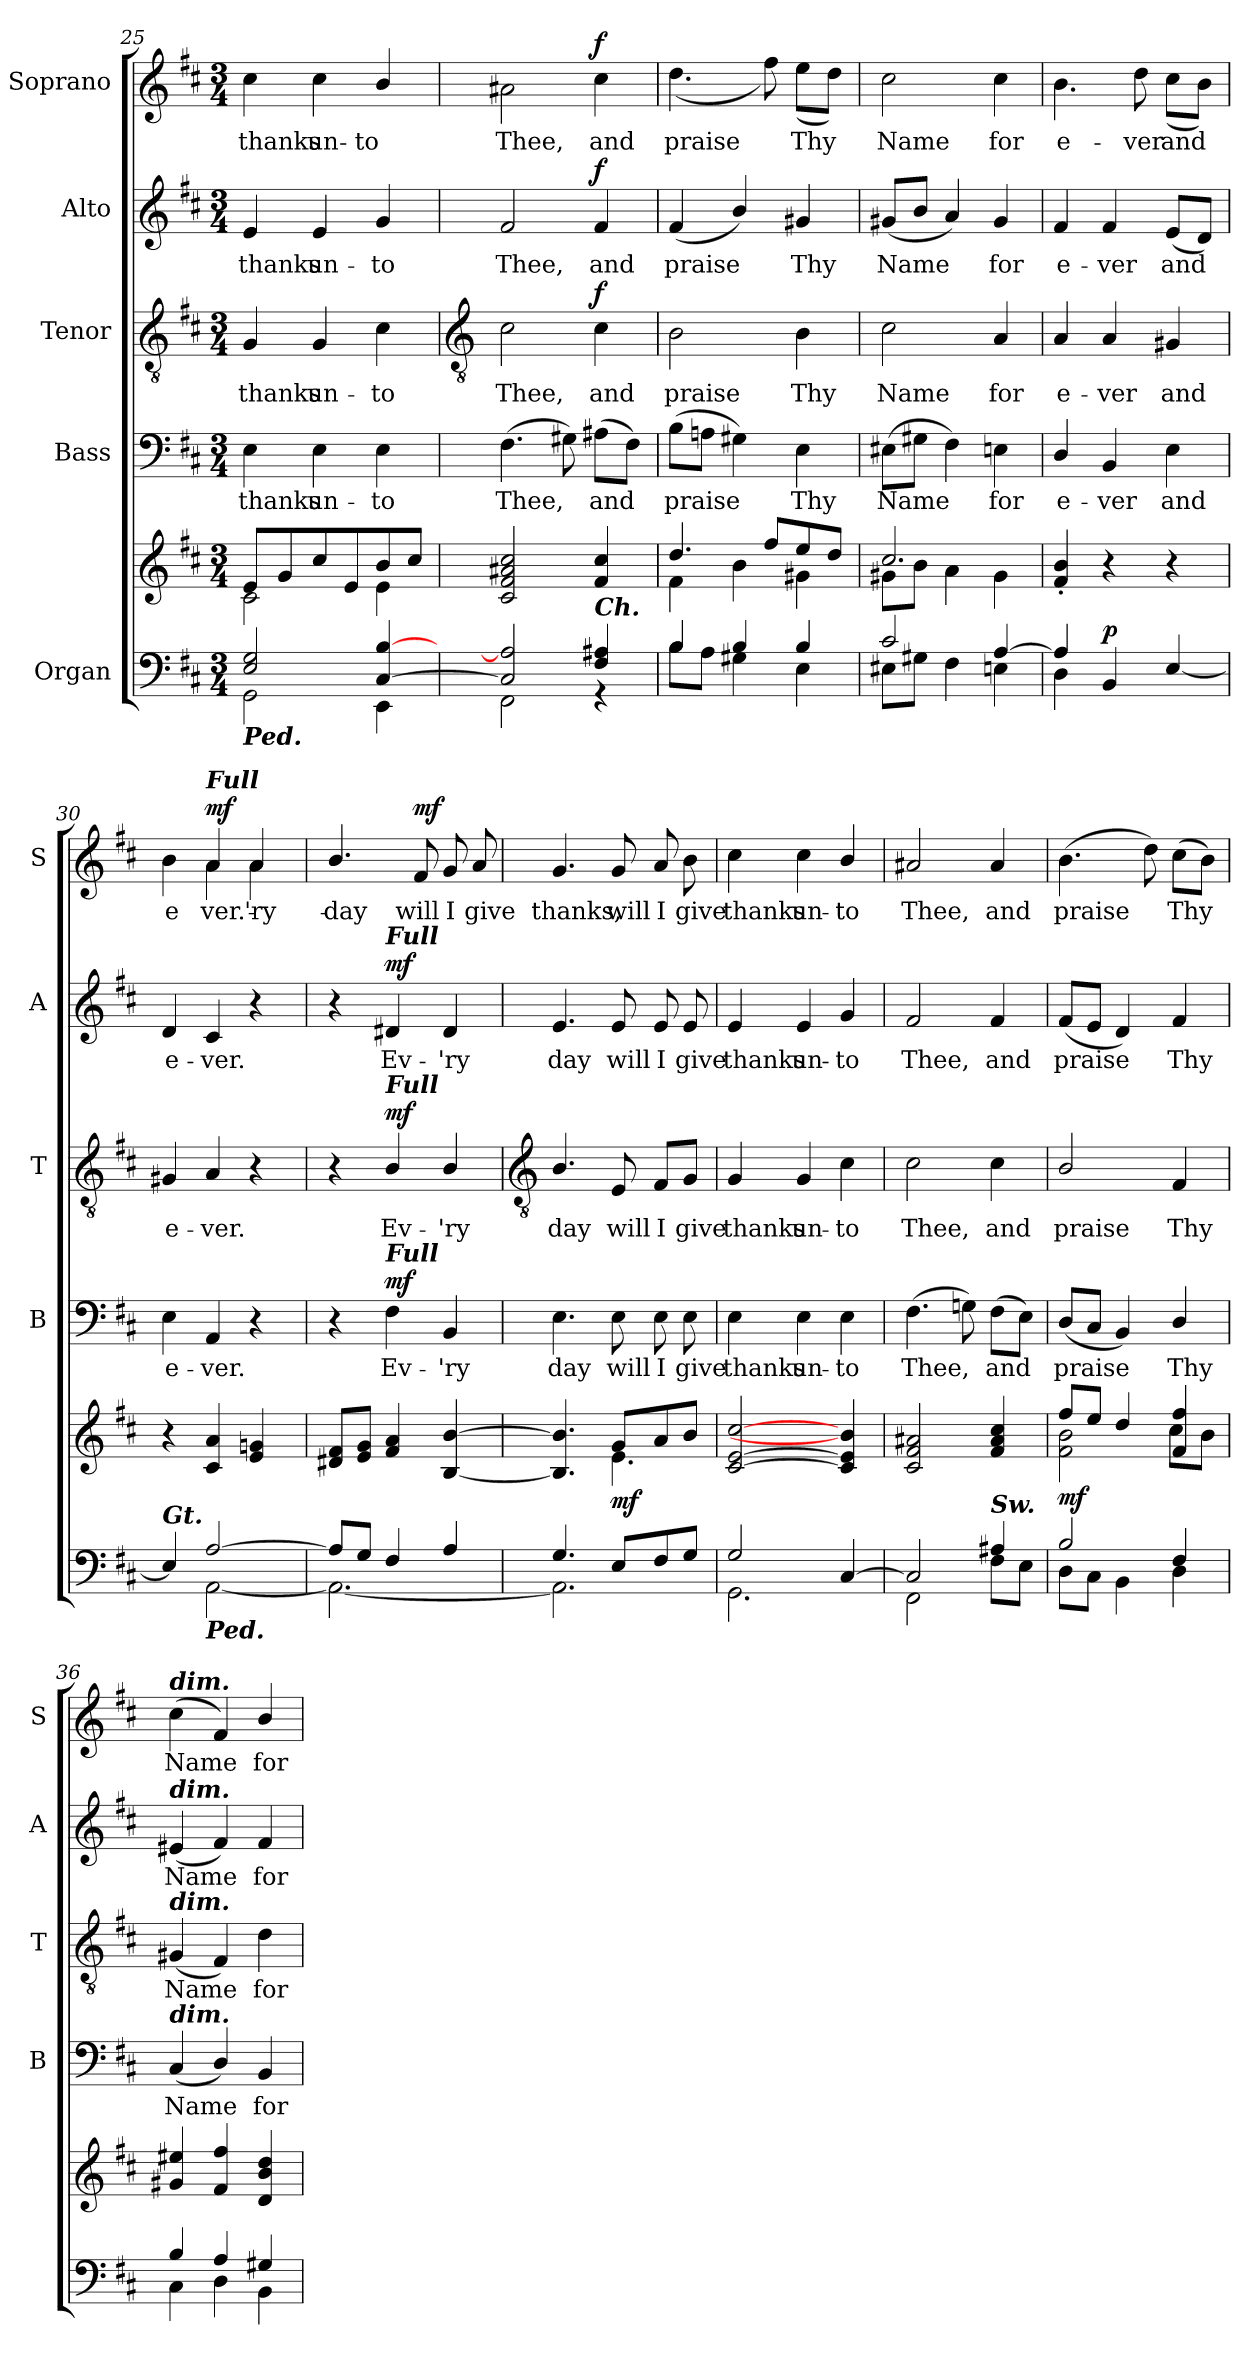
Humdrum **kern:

**kern	**kern	**dynam	**kern	**text	**dynam	**kern	**text	**dynam	**kern	**text	**dynam	**kern	**text	**dynam
*part5	*part5	*part5	*part4	*part4	*part4	*part3	*part3	*part3	*part2	*part2	*part2	*part1	*part1	*part1
*staff6	*staff5	*staff5/6	*staff4	*staff4	*staff4	*staff3	*staff3	*staff3	*staff2	*staff2	*staff2	*staff1	*staff1	*staff1
*I"Organ	*	*	*I"Bass	*	*	*I"Tenor	*	*	*I"Alto	*	*	*I"Soprano	*	*
*	*	*	*I'B	*	*	*I'T	*	*	*I'A	*	*	*I'S	*	*
*clefF4	*clefG2	*	*clefF4	*	*	*clefGv2	*	*	*clefG2	*	*	*clefG2	*	*
*k[f#c#]	*k[f#c#]	*	*k[f#c#]	*	*	*k[f#c#]	*	*	*k[f#c#]	*	*	*k[f#c#]	*	*
*D:	*D:	*	*D:	*	*	*D:	*	*	*D:	*	*	*D:	*	*
*M3/4	*M3/4	*	*M3/4	*	*	*M3/4	*	*	*M3/4	*	*	*M3/4	*	*
=25	=25	=25	=25	=25	=25	=25	=25	=25	=25	=25	=25	=25	=25	=25
*^	*^	*	*	*	*	*	*	*	*	*	*	*	*	*
!LO:TX:b:Bi:t=Ped.	!	!	!	!	!	!	!	!	!	!	!	!	!	!	!	!
!	!	!	!	!	!	!LO:LY:b	!	!	!LO:LY:b	!	!	!LO:LY:b	!	!	!LO:LY:b	!
2E/ 2G/	2GG\	8e/L	2c#\	.	4E	thanks	.	4G	thanks	.	4e	thanks	.	4cc#	thanks	.
.	.	8g/	.	.	.	.	.	.	.	.	.	.	.	.	.	.
!	!	!	!	!	!	!LO:LY:b	!	!	!LO:LY:b	!	!	!LO:LY:b	!	!	!LO:LY:b	!
.	.	8cc#/	.	.	4E	un-	.	4G	un-	.	4e	un-	.	4cc#	un-	.
.	.	8e/	.	.	.	.	.	.	.	.	.	.	.	.	.	.
!	!	!	!	!	!	!LO:LY:b	!	!	!LO:LY:b	!	!	!LO:LY:b	!	!	!LO:LY:b	!
[4C#/ [4B/	4EE\	8b/	4e\	.	4E	-to	.	4c#\	-to	.	4g/	-to	.	4b/	-to	.
.	.	8cc#/J	.	.	.	.	.	.	.	.	.	.	.	.	.	.
!!LO:LB:g=z
=26	=26	=26	=26	=26	=26	=26	=26	=26	=26	=26	=26	=26	=26	=26	=26	=26
*	*	*	*	*	*	*	*	*clefGv2	*	*	*	*	*	*	*	*
!	!	!	!	!	!	!LO:LY:b	!	!	!LO:LY:b	!	!	!LO:LY:b	!	!	!LO:LY:b	!
*	*	*	*	*	*	*	*	*	*	*	*	*	*	*^	*	*
2C#/] 2A#/]	2FF#\	2c#/ 2f#/ 2a#X/ 2cc#/	2.ryy	.	(>4.F#	Thee,	.	2c#	Thee,	.	2f#	Thee,	.	2.ryy	2a#X	Thee,	.
.	.	.	.	.	8G#X)	.	.	.	.	.	.	.	.	.	.	.	.
!LO:TX:a:Bi:t=Ch.	!	!	!	!	!	!	!	!	!	!	!	!	!	!	!	!	!
!	!	!	!	!	!	!LO:LY:b	!	!	!LO:LY:b	!LO:DY:b	!	!LO:LY:b	!LO:DY:b	!	!	!LO:LY:b	!LO:DY:b
4F#/ 4A#/	4r	4f#/ 4cc#/	.	.	(>8A#XL	and	.	4c#	and	f	4f#	and	f	.	4cc#	and	f
.	.	.	.	.	8F#J)	.	.	.	.	.	.	.	.	.	.	.	.
=27	=27	=27	=27	=27	=27	=27	=27	=27	=27	=27	=27	=27	=27	=27	=27	=27	=27
!	!	!	!	!LO:DY:b=2	!	!LO:LY:b	!	!	!LO:LY:b	!	!	!LO:LY:b	!	!	!	!LO:LY:b	!
!	!	!	!	!LO:DY:n=1:b=2	!	!	!	!	!	!	!	!	!	!	!	!	!
!	!	!	!	!LO:DY:n=2:b	!	!	!	!	!	!	!	!	!	!	!	!	!
!	!	!	!	!LO:DY:n=3:b	!	!	!	!	!	!	!	!	!	!	!	!	!
4B/	8B\L	4.dd/	4f#\	mf mf mf mf	(>8BL	praise	.	2B	praise	.	(<4f#	praise	.	2.ryy	(>4.dd	praise	.
.	8A\J	.	.	.	8AnJ	.	.	.	.	.	.	.	.	.	.	.	.
4B/	4G#X\	.	4b\	.	4G#X)	.	.	.	.	.	4b/)	.	.	.	.	.	.
.	.	8ff#/L	.	.	.	.	.	.	.	.	.	.	.	.	8ff#)	.	.
!	!	!	!	!	!	!LO:LY:b	!	!	!LO:LY:b	!	!	!LO:LY:b	!	!	!	!LO:LY:b	!
4B/	4E\	8ee/	4g#X\	.	4E	Thy	.	4B	Thy	.	4g#X	Thy	.	.	(>8eeL	Thy	.
.	.	8dd/J	.	.	.	.	.	.	.	.	.	.	.	.	8ddJ)	.	.
=28	=28	=28	=28	=28	=28	=28	=28	=28	=28	=28	=28	=28	=28	=28	=28	=28	=28
!	!	!	!	!	!	!LO:LY:b	!	!	!LO:LY:b	!	!	!LO:LY:b	!	!	!	!LO:LY:b	!
2c#/	8E#X\L	2.cc#/	8g#X\L	.	(>8E#XL	Name	.	2c#	Name	.	(<8g#XL	Name	.	2.ryy	2cc#	Name	.
.	8G#X\J	.	8b\J	.	8G#XJ	.	.	.	.	.	8bJ	.	.	.	.	.	.
.	4F#\	.	4a\	.	4F#)	.	.	.	.	.	4a)	.	.	.	.	.	.
!	!	!	!	!	!	!LO:LY:b	!	!	!LO:LY:b	!	!	!LO:LY:b	!	!	!	!LO:LY:b	!
[4A/	4En\	.	4g#\	.	4En	for	.	4A	for	.	4g#	for	.	.	4cc#	for	.
=29	=29	=29	=29	=29	=29	=29	=29	=29	=29	=29	=29	=29	=29	=29	=29	=29	=29
!	!	!	!	!	!	!LO:LY:b	!	!	!LO:LY:b	!	!	!LO:LY:b	!	!	!	!LO:LY:b	!
4A/]	4D\	4f#/' 4b/'	2ryy	.	4D/	e-	.	4A	e-	.	4f#	e-	.	2.ryy	4.b	e-	.
!	!	!	!	!LO:DY:a=2	!	!LO:LY:b	!	!	!LO:LY:b	!	!	!LO:LY:b	!	!	!	!	!
4BB/	2ryy	4r	.	p	4BB	-ver	.	4A	-ver	.	4f#	-ver	.	.	.	.	.
!	!	!	!	!	!	!	!	!	!	!	!	!	!	!	!	!LO:LY:b	!
.	.	.	.	.	.	.	.	.	.	.	.	.	.	.	8dd	-ver	.
!	!	!	!	!	!	!LO:LY:b	!	!	!LO:LY:b	!	!	!LO:LY:b	!	!	!	!LO:LY:b	!
[4E/	.	4r	8ryy	.	4E	and	.	4G#X	and	.	(<8eL	and	.	.	(>8cc#L	and	.
.	.	.	8ryy	.	.	.	.	.	.	.	8dJ)	.	.	.	8bJ)	.	.
=30	=30	=30	=30	=30	=30	=30	=30	=30	=30	=30	=30	=30	=30	=30	=30	=30	=30
!LO:TX:a:Bi:t=Gt.	!	!	!	!	!	!	!	!	!	!	!	!	!	!	!	!	!
!	!	!	!	!	!	!LO:LY:b	!	!	!LO:LY:b	!	!	!LO:LY:b	!	!	!	!LO:LY:b	!
4E/]	4ryy	4r	2ryy	.	4E	e-	.	4G#X	e-	.	4d	e-	.	4ryy	4b	e-	.
!	!	!	!	!	!	!	!	!	!	!	!	!	!	!LO:TX:a:Bi:t=Full	!	!	!
!LO:TX:b:Bi:t=Ped.	!	!	!	!	!	!	!	!	!	!	!	!	!	!	!	!	!
!	!	!	!	!	!	!LO:LY:b	!	!	!LO:LY:b	!	!	!LO:LY:b	!	!	!	!LO:LY:a	!
!	!	!	!	!LO:DY:a=2	!	!	!	!	!	!	!	!	!	!	!	!LO:LY:b	!
!	!	!	!	!LO:DY:n=1:a=2	!	!	!	!	!	!	!	!	!	!	!	!	!
!	!	!	!	!LO:DY:n=2:b	!	!	!	!	!	!	!	!	!	!	!	!	!LO:DY:a
[2A/	[2AA\	4c#/ 4a/	.	mf mf mf	4AA	-ver.	.	4A	-ver.	.	4c#	-ver.	.	4a	4a\	-ver.	mf
!	!	!	!	!	!	!	!	!	!	!	!	!	!	!	!	!LO:LY:a	!
.	.	4e/ 4gn/	8ryy	.	4r	.	.	4r	.	.	4r	.	.	4a	4a	-'ry	.
.	.	.	8ryy	.	.	.	.	.	.	.	.	.	.	.	.	.	.
=31	=31	=31	=31	=31	=31	=31	=31	=31	=31	=31	=31	=31	=31	=31	=31	=31	=31
!	!	!	!	!	!	!	!	!	!	!	!	!	!	!	!	!LO:LY:a	!
8A/L]	2.AA\_	8d#X/ 8f#/L	2ryy	.	4r	.	.	4r	.	.	4r	.	.	4.b/	4.ryy	day	.
8G/J	.	8e/ 8g/J	.	.	.	.	.	.	.	.	.	.	.	.	.	.	.
!	!	!	!	!	!	!	!	!	!	!	!LO:TX:a:Bi:t=Full	!	!	!	!	!	!
!	!	!	!	!	!	!	!	!LO:TX:a:Bi:t=Full	!	!	!	!	!	!	!	!	!
!	!	!	!	!	!LO:TX:a:Bi:t=Full	!	!	!	!	!	!	!	!	!	!	!	!
!	!	!	!	!	!	!LO:LY:b	!LO:DY:b	!	!LO:LY:b	!LO:DY:b	!	!LO:LY:b	!LO:DY:b	!	!	!	!
4F#/	.	4f#/ 4a/	.	.	4F#	Ev-	mf	4B/	Ev-	mf	4d#X	Ev-	mf	.	.	.	.
!	!	!	!	!	!	!	!	!	!	!	!	!	!	!	!	!LO:LY:b	!LO:DY:b
.	.	.	.	.	.	.	.	.	.	.	.	.	.	4.ryy	8f#	will	mf
!	!	!	!	!	!	!LO:LY:b	!	!	!LO:LY:b	!	!	!LO:LY:b	!	!	!	!LO:LY:b	!
4A/	.	[4B/ [4b/	8ryy	.	4BB	-'ry	.	4B/	-'ry	.	4d#	-'ry	.	.	8g	I	.
!	!	!	!	!	!	!	!	!	!	!	!	!	!	!	!	!LO:LY:b	!
.	.	.	8ryy	.	.	.	.	.	.	.	.	.	.	.	8a	give	.
*	*	*	*	*	*	*	*	*	*	*	*	*	*	*v	*v	*	*
!!LO:LB:g=z
=32	=32	=32	=32	=32	=32	=32	=32	=32	=32	=32	=32	=32	=32	=32	=32	=32
*	*	*	*	*	*	*	*	*clefGv2	*	*	*	*	*	*	*	*
*	*	*	*	*	*	*	*	*	*	*	*	*	*	*^	*	*
!	!	!	!	!	!	!LO:LY:b	!	!	!LO:LY:b	!	!	!LO:LY:b	!	!	!	!LO:LY:b	!
*	*	*	*	*	*	*	*	*	*	*	*	*	*	*v	*v	*	*
4.G/	2.AA\]	4.B/] 4.b/]	4.ryy	.	4.E	day	.	4.B/	day	.	4.e	day	.	4.g	thanks,	.
!	!	!	!	!LO:DY:b	!	!LO:LY:b	!	!	!LO:LY:b	!	!	!LO:LY:b	!	!	!LO:LY:b	!
8E/L	.	8g/L	4.e\	mf	8E	will	.	8E	will	.	8e	will	.	8g	will	.
!	!	!	!	!	!	!LO:LY:b	!	!	!LO:LY:b	!	!	!LO:LY:b	!	!	!LO:LY:b	!
8F#/	.	8a/	.	.	8E	I	.	8F#/L	I	.	8e	I	.	8a	I	.
!	!	!	!	!	!	!LO:LY:b	!	!	!LO:LY:b	!	!	!LO:LY:b	!	!	!LO:LY:b	!
8G/J	.	8b/J	.	.	8E	give	.	8G/J	give	.	8e	give	.	8b	give	.
=33	=33	=33	=33	=33	=33	=33	=33	=33	=33	=33	=33	=33	=33	=33	=33	=33
!	!	!	!	!	!	!LO:LY:b	!	!	!LO:LY:b	!	!	!LO:LY:b	!	!	!LO:LY:b	!
2G/	2.GG\	[2c#/ [2e/ [2cc#/	2.ryy	.	4E	thanks	.	4G	thanks	.	4e	thanks	.	4cc#	thanks	.
!	!	!	!	!	!	!LO:LY:b	!	!	!LO:LY:b	!	!	!LO:LY:b	!	!	!LO:LY:b	!
.	.	.	.	.	4E	un-	.	4G	un-	.	4e	un-	.	4cc#	un-	.
!	!	!	!	!	!	!LO:LY:b	!	!	!LO:LY:b	!	!	!LO:LY:b	!	!	!LO:LY:b	!
[4C#/	.	4c#/] 4e/] 4b/]	.	.	4E	-to	.	4c#	-to	.	4g	-to	.	4b/	-to	.
=34	=34	=34	=34	=34	=34	=34	=34	=34	=34	=34	=34	=34	=34	=34	=34	=34
!	!	!	!	!	!	!LO:LY:b	!	!	!LO:LY:b	!	!	!LO:LY:b	!	!	!LO:LY:b	!
2C#/]	2FF#\	2c#/ 2f#/ 2a#X/	2.ryy	.	(>4.F#	Thee,	.	2c#	Thee,	.	2f#	Thee,	.	2a#X	Thee,	.
.	.	.	.	.	8Gn)	.	.	.	.	.	.	.	.	.	.	.
!LO:TX:a:Bi:t=Sw.	!	!	!	!	!	!	!	!	!	!	!	!	!	!	!	!
!	!	!	!	!LO:DY:b=2	!	!LO:LY:b	!	!	!LO:LY:b	!	!	!LO:LY:b	!	!	!LO:LY:b	!
!	!	!	!	!LO:DY:n=1:b=2	!	!	!	!	!	!	!	!	!	!	!	!
!	!	!	!	!LO:DY:n=2:b	!	!	!	!	!	!	!	!	!	!	!	!
4A#X/	8F#\L	4f#/ 4a#/ 4cc#/	.	mf mf mf	(>8F#L	and	.	4c#	and	.	4f#	and	.	4a#	and	.
.	8E\J	.	.	.	8EJ)	.	.	.	.	.	.	.	.	.	.	.
=35	=35	=35	=35	=35	=35	=35	=35	=35	=35	=35	=35	=35	=35	=35	=35	=35
!	!	!	!	!LO:DY:b	!	!LO:LY:b	!	!	!LO:LY:b	!	!	!LO:LY:b	!	!	!LO:LY:b	!
2B/	8D\L	8ff#/L	2f#\ 2b\	mf	(<8DL	praise	.	2B/	praise	.	(<8f#L	praise	.	(>4.b	praise	.
.	8C#\J	8ee/J	.	.	8C#J	.	.	.	.	.	8eJ	.	.	.	.	.
.	4BB\	4dd/	.	.	4BB)	.	.	.	.	.	4d)	.	.	.	.	.
.	.	.	.	.	.	.	.	.	.	.	.	.	.	8dd)	.	.
!	!	!	!	!	!	!LO:LY:b	!	!	!LO:LY:b	!	!	!LO:LY:b	!	!	!LO:LY:b	!
4F#/	4D\	4f#/ 4ff#/	8cc#\L	.	4D/	Thy	.	4F#	Thy	.	4f#	Thy	.	(>8cc#L	Thy	.
.	.	.	8b\J	.	.	.	.	.	.	.	.	.	.	8bJ)	.	.
=36	=36	=36	=36	=36	=36	=36	=36	=36	=36	=36	=36	=36	=36	=36	=36	=36
!	!	!	!	!	!	!	!	!	!	!	!	!	!	!LO:TX:a:Bi:t=dim.	!	!
!	!	!	!	!	!	!	!	!	!	!	!LO:TX:a:Bi:t=dim.	!	!	!	!	!
!	!	!	!	!	!	!	!	!LO:TX:a:Bi:t=dim.	!	!	!	!	!	!	!	!
!	!	!	!	!	!LO:TX:a:Bi:t=dim.	!	!	!	!	!	!	!	!	!	!	!
!	!	!	!	!	!	!LO:LY:b	!	!	!LO:LY:b	!	!	!LO:LY:b	!	!	!LO:LY:b	!
4B/	4C#\	4g#X/ 4ee#X/	2.ryy	.	(<4C#	Name	.	(<4G#X	Name	.	(<4e#X	Name	.	(<4cc#	Name	.
4A/	4D\	4f#/ 4ff#/	.	.	4D/)	.	.	4F#)	.	.	4f#)	.	.	4f#)	.	.
!	!	!	!	!	!	!LO:LY:b	!	!	!LO:LY:b	!	!	!LO:LY:b	!	!	!LO:LY:b	!
4G#X/	4BB\	4d/ 4b/ 4dd/	.	.	4BB	for	.	4d	for	.	4f#	for	.	4b/	for	.
*v	*v	*	*	*	*	*	*	*	*	*	*	*	*	*	*	*
*	*v	*v	*	*	*	*	*	*	*	*	*	*	*	*	*
=	=	=	=	=	=	=	=	=	=	=	=	=	=	=
*-	*-	*-	*-	*-	*-	*-	*-	*-	*-	*-	*-	*-	*-	*-
